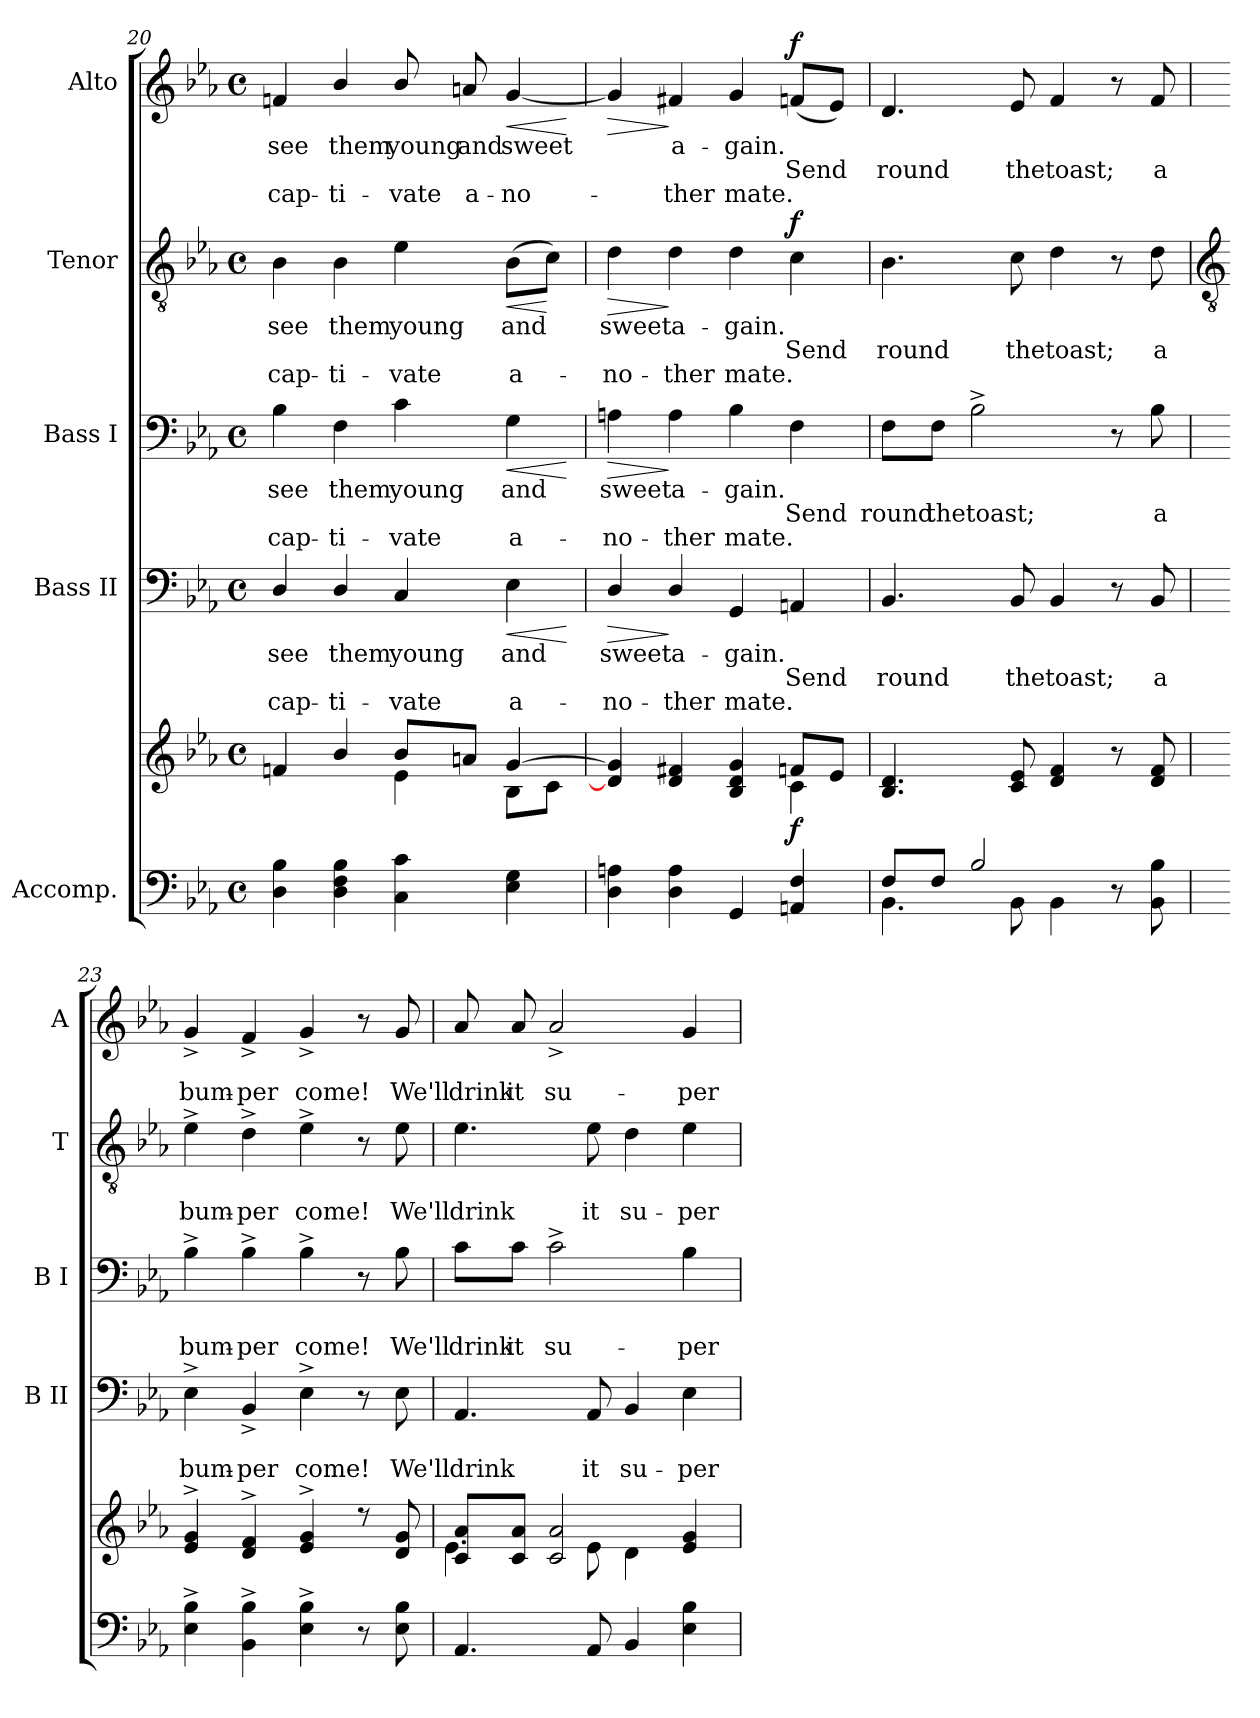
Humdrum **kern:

**kern	**kern	**dynam	**kern	**text	**text	**text	**dynam	**kern	**text	**text	**text	**dynam	**kern	**text	**text	**text	**dynam	**kern	**text	**text	**text	**dynam
*part5	*part5	*part5	*part4	*part4	*part4	*part4	*part4	*part3	*part3	*part3	*part3	*part3	*part2	*part2	*part2	*part2	*part2	*part1	*part1	*part1	*part1	*part1
*staff6	*staff5	*staff5/6	*staff4	*staff4	*staff4	*staff4	*staff4	*staff3	*staff3	*staff3	*staff3	*staff3	*staff2	*staff2	*staff2	*staff2	*staff2	*staff1	*staff1	*staff1	*staff1	*staff1
*I"Accomp.	*	*	*I"Bass II	*	*	*	*	*I"Bass I	*	*	*	*	*I"Tenor	*	*	*	*	*I"Alto	*	*	*	*
*	*	*	*I'B II	*	*	*	*	*I'B I	*	*	*	*	*I'T	*	*	*	*	*I'A	*	*	*	*
!!LO:LB:g=z
*clefF4	*clefG2	*	*clefF4	*	*	*	*	*clefF4	*	*	*	*	*clefGv2	*	*	*	*	*clefG2	*	*	*	*
*k[b-e-a-]	*k[b-e-a-]	*	*k[b-e-a-]	*	*	*	*	*k[b-e-a-]	*	*	*	*	*k[b-e-a-]	*	*	*	*	*k[b-e-a-]	*	*	*	*
*E-:	*E-:	*	*E-:	*	*	*	*	*E-:	*	*	*	*	*E-:	*	*	*	*	*E-:	*	*	*	*
*M4/4	*M4/4	*	*M4/4	*	*	*	*	*M4/4	*	*	*	*	*M4/4	*	*	*	*	*M4/4	*	*	*	*
*met(c)	*met(c)	*	*met(c)	*	*	*	*	*met(c)	*	*	*	*	*met(c)	*	*	*	*	*met(c)	*	*	*	*
=20	=20	=20	=20	=20	=20	=20	=20	=20	=20	=20	=20	=20	=20	=20	=20	=20	=20	=20	=20	=20	=20	=20
*	*^	*	*	*	*	*	*	*	*	*	*	*	*	*	*	*	*	*	*	*	*	*
!	!	!	!	!	!LO:LY:b	!	!LO:LY:b	!	!	!LO:LY:b	!	!LO:LY:b	!	!	!LO:LY:b	!	!LO:LY:b	!	!	!LO:LY:b	!	!LO:LY:b	!
4D\ 4B-\	4fn/	2ryy	.	4D/	see	.	cap-	.	4B-	see	.	cap-	.	4B-	see	.	cap-	.	4fn	see	.	cap-	.
!	!	!	!	!	!LO:LY:b	!	!LO:LY:b	!	!	!LO:LY:b	!	!LO:LY:b	!	!	!LO:LY:b	!	!LO:LY:b	!	!	!LO:LY:b	!	!LO:LY:b	!
4D\ 4F\ 4B-\	4b-/	.	.	4D/	-them	.	ti-	.	4F	-them	.	ti-	.	4B-	-them	.	ti-	.	4b-/	-them	.	ti-	.
!	!	!	!	!	!LO:LY:b	!	!LO:LY:b	!	!	!LO:LY:b	!	!LO:LY:b	!	!	!LO:LY:b	!	!LO:LY:b	!	!	!LO:LY:b	!	!LO:LY:b	!
4C 4c	8b-/L	4e-\	.	4C	-young	.	vate	.	4c	-young	.	vate	.	4e-	-young	.	vate	.	8b-/	-young	.	vate	.
!	!	!	!	!	!	!	!	!	!	!	!	!	!	!	!	!	!	!	!	!LO:LY:b	!	!LO:LY:b	!
.	8an/J	.	.	.	.	.	.	.	.	.	.	.	.	.	.	.	.	.	8an	and	.	a-	.
!	!	!	!	!	!LO:LY:b	!	!LO:LY:b	!LO:HP:b	!	!LO:LY:b	!	!LO:LY:b	!LO:HP:b	!	!LO:LY:b	!	!LO:LY:b	!LO:HP:b	!	!LO:LY:b	!	!LO:LY:b	!LO:HP:b
4E- 4G	[4g/	8B-\L	.	4E-	and	.	a-	<	4G	and	.	a-	<	(>8B-L	and	.	a-	<	[4g	-sweet	.	no-	<
.	.	8c\J	.	.	.	.	.	.	.	.	.	.	.	8cJ)	.	.	.	[	.	.	.	.	.
*	*v	*v	*	*	*	*	*	*	*	*	*	*	*	*	*	*	*	*	*	*	*	*	*
.	.	.	.	.	.	.	[	.	.	.	.	[	.	.	.	.	.	.	.	.	.	[
=21	=21	=21	=21	=21	=21	=21	=21	=21	=21	=21	=21	=21	=21	=21	=21	=21	=21	=21	=21	=21	=21	=21
*	*^	*	*	*	*	*	*	*	*	*	*	*	*	*	*	*	*	*	*	*	*	*
!	!	!	!	!	!LO:LY:b	!	!LO:LY:b	!LO:HP:b	!	!LO:LY:b	!	!LO:LY:b	!LO:HP:b	!	!LO:LY:b	!	!LO:LY:b	!LO:HP:b	!	!	!	!	!LO:HP:b
4D\ 4An\	4d/] 4g/]	2.ryy	.	4D/	-sweet	.	no-	>	4An	-sweet	.	no-	>	4d	sweet	.	no-	>	4g]	.	.	.	>
!	!	!	!	!	!LO:LY:b	!	!LO:LY:b	!	!	!LO:LY:b	!	!LO:LY:b	!	!	!LO:LY:b	!	!LO:LY:b	!	!	!LO:LY:b	!	!LO:LY:b	!
4D\ 4A\	4d/ 4f#X/	.	.	4D/	-a-	.	-ther	]	4A	-a-	.	-ther	]	4d	-a-	.	-ther	]	4f#X	a-	.	-ther	]
!	!	!	!	!	!LO:LY:b	!	!LO:LY:b	!	!	!LO:LY:b	!	!LO:LY:b	!	!	!LO:LY:b	!	!LO:LY:b	!	!	!LO:LY:b	!	!LO:LY:b	!
4GG	4B-/ 4d/ 4g/	.	.	4GG	gain.	.	mate.	.	4B-	gain.	.	mate.	.	4d	gain.	.	mate.	.	4g	gain.	.	mate.	.
!	!	!	!LO:DY:b	!	!	!LO:LY:b	!	!	!	!	!LO:LY:b	!	!	!	!	!LO:LY:b	!	!LO:DY:b	!	!	!LO:LY:b	!	!LO:DY:b
4AAn 4F	8fn/L	4c\	f	4AAn	.	Send	.	.	4F	.	Send	.	.	4c	.	Send	.	f	(<8fnL	.	Send	.	f
.	8e-/J	.	.	.	.	.	.	.	.	.	.	.	.	.	.	.	.	.	8e-J)	.	.	.	.
=22	=22	=22	=22	=22	=22	=22	=22	=22	=22	=22	=22	=22	=22	=22	=22	=22	=22	=22	=22	=22	=22	=22	=22
*^	*	*	*	*	*	*	*	*	*	*	*	*	*	*	*	*	*	*	*	*	*	*	*
!	!	!	!	!	!	!	!LO:LY:b	!	!	!	!	!LO:LY:b	!	!	!	!	!LO:LY:b	!	!	!	!	!LO:LY:b	!	!
8F/L	4.BB-\	4.B-/ 4.d/	2.ryy	.	4.BB-	.	round	.	.	8F\L	.	round	.	.	4.B-	.	round	.	.	4.d	.	round	.	.
!	!	!	!	!	!	!	!	!	!	!	!	!LO:LY:b	!	!	!	!	!	!	!	!	!	!	!	!
8F/J	.	.	.	.	.	.	.	.	.	8F\J	.	the	.	.	.	.	.	.	.	.	.	.	.	.
!	!	!	!	!	!	!	!	!	!	!	!	!LO:LY:b	!	!	!	!	!	!	!	!	!	!	!	!
2B-/	.	.	.	.	.	.	.	.	.	2B-^	.	toast;	.	.	.	.	.	.	.	.	.	.	.	.
!	!	!	!	!	!	!	!LO:LY:b	!	!	!	!	!	!	!	!	!	!LO:LY:b	!	!	!	!	!LO:LY:b	!	!
.	8BB-\	8c/ 8e-/	.	.	8BB-	.	the	.	.	.	.	.	.	.	8c	.	the	.	.	8e-	.	the	.	.
!	!	!	!	!	!	!	!LO:LY:b	!	!	!	!	!	!	!	!	!	!LO:LY:b	!	!	!	!	!LO:LY:b	!	!
.	4BB-\	4d/ 4f/	.	.	4BB-	.	toast;	.	.	.	.	.	.	.	4d	.	toast;	.	.	4f	.	toast;	.	.
4ryy	8r	8r	4ryy	.	8r	.	.	.	.	8r	.	.	.	.	8r	.	.	.	.	8r	.	.	.	.
!	!	!	!	!	!	!	!LO:LY:b	!	!	!	!	!LO:LY:b	!	!	!	!	!LO:LY:b	!	!	!	!	!LO:LY:b	!	!
.	8BB- 8B-	8d/ 8f/	.	.	8BB-	.	a	.	.	8B-	.	a	.	.	8d	.	a	.	.	8f	.	a	.	.
*v	*v	*	*	*	*	*	*	*	*	*	*	*	*	*	*	*	*	*	*	*	*	*	*	*
!!LO:LB:g=z
=23	=23	=23	=23	=23	=23	=23	=23	=23	=23	=23	=23	=23	=23	=23	=23	=23	=23	=23	=23	=23	=23	=23	=23
*	*	*	*	*	*	*	*	*	*	*	*	*	*	*clefGv2	*	*	*	*	*	*	*	*	*
*^	*	*	*	*	*	*	*	*	*	*	*	*	*	*	*	*	*	*	*	*	*	*	*
!	!	!	!	!	!	!	!LO:LY:b	!	!	!	!	!LO:LY:b	!	!	!	!	!LO:LY:b	!	!	!	!	!LO:LY:b	!	!
*v	*v	*	*	*	*	*	*	*	*	*	*	*	*	*	*	*	*	*	*	*	*	*	*	*
4E-^ 4B-^	4e-/^ 4g/^	1ryy	.	4E-^	.	bum-	.	.	4B-^	.	bum-	.	.	4e-^	.	bum-	.	.	4g^	.	bum-	.	.
!	!	!	!	!	!	!LO:LY:b	!	!	!	!	!LO:LY:b	!	!	!	!	!LO:LY:b	!	!	!	!	!LO:LY:b	!	!
4BB-^ 4B-^	4d/^ 4f/^	.	.	4BB-^	.	-per	.	.	4B-^	.	-per	.	.	4d^	.	-per	.	.	4f^	.	-per	.	.
!	!	!	!	!	!	!LO:LY:b	!	!	!	!	!LO:LY:b	!	!	!	!	!LO:LY:b	!	!	!	!	!LO:LY:b	!	!
4E-^ 4B-^	4e-/^ 4g/^	.	.	4E-^	.	come!	.	.	4B-^	.	come!	.	.	4e-^	.	come!	.	.	4g^	.	come!	.	.
8r	8r	.	.	8r	.	.	.	.	8r	.	.	.	.	8r	.	.	.	.	8r	.	.	.	.
!	!	!	!	!	!	!LO:LY:b	!	!	!	!	!LO:LY:b	!	!	!	!	!LO:LY:b	!	!	!	!	!LO:LY:b	!	!
8E- 8B-	8d/ 8g/	.	.	8E-	.	We'll	.	.	8B-	.	We'll	.	.	8e-	.	We'll	.	.	8g	.	We'll	.	.
=24	=24	=24	=24	=24	=24	=24	=24	=24	=24	=24	=24	=24	=24	=24	=24	=24	=24	=24	=24	=24	=24	=24	=24
!	!	!	!	!	!	!LO:LY:b	!	!	!	!	!LO:LY:b	!	!	!	!	!LO:LY:b	!	!	!	!	!LO:LY:b	!	!
4.AA-	8c/ 8a-/L	4.e-\	.	4.AA-	.	drink	.	.	8c\L	.	drink	.	.	4.e-	.	drink	.	.	8a-	.	drink	.	.
!	!	!	!	!	!	!	!	!	!	!	!LO:LY:b	!	!	!	!	!	!	!	!	!	!LO:LY:b	!	!
.	8c/ 8a-/J	.	.	.	.	.	.	.	8c\J	.	it	.	.	.	.	.	.	.	8a-	.	it	.	.
!	!	!	!	!	!	!	!	!	!	!	!LO:LY:b	!	!	!	!	!	!	!	!	!	!LO:LY:b	!	!
.	2c/ 2a-/	.	.	.	.	.	.	.	2c^	.	su-	.	.	.	.	.	.	.	2a-^	.	su-	.	.
!	!	!	!	!	!	!LO:LY:b	!	!	!	!	!	!	!	!	!	!LO:LY:b	!	!	!	!	!	!	!
8AA-	.	8e-\	.	8AA-	.	it	.	.	.	.	.	.	.	8e-	.	it	.	.	.	.	.	.	.
!	!	!	!	!	!	!LO:LY:b	!	!	!	!	!	!	!	!	!	!LO:LY:b	!	!	!	!	!	!	!
4BB-	.	4d\	.	4BB-	.	su-	.	.	.	.	.	.	.	4d	.	su-	.	.	.	.	.	.	.
!	!	!	!	!	!	!LO:LY:b	!	!	!	!	!LO:LY:b	!	!	!	!	!LO:LY:b	!	!	!	!	!LO:LY:b	!	!
4E- 4B-	4e-/ 4g/	4ryy	.	4E-	.	-per	.	.	4B-	.	-per	.	.	4e-	.	-per	.	.	4g	.	-per	.	.
*	*v	*v	*	*	*	*	*	*	*	*	*	*	*	*	*	*	*	*	*	*	*	*	*
=	=	=	=	=	=	=	=	=	=	=	=	=	=	=	=	=	=	=	=	=	=	=
*-	*-	*-	*-	*-	*-	*-	*-	*-	*-	*-	*-	*-	*-	*-	*-	*-	*-	*-	*-	*-	*-	*-
